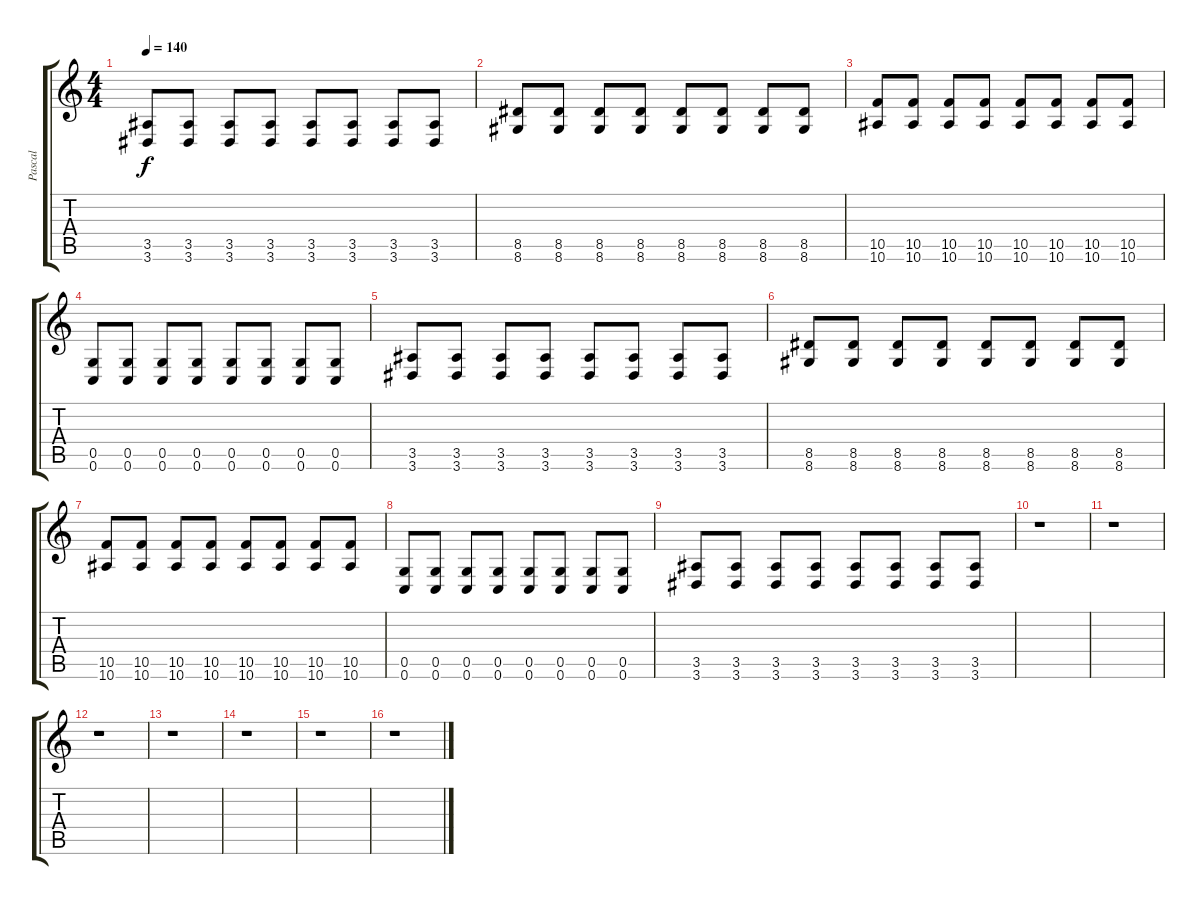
\track ("Pascal" "Pascal") {instrument overdrivenguitar}
\staff {score tabs}
\tuning (D4 A3 F3 C3 G2 C2) {hide}
\ts (4 4)
\tempo 140
\clef g2
\ks c
(3.5 3.6).8{dy f} (3.5 3.6).8 (3.5 3.6).8 (3.5 3.6).8 (3.5 3.6).8 (3.5 3.6).8 (3.5 3.6).8 (3.5 3.6).8 |
(8.5 8.6).8 (8.5 8.6).8 (8.5 8.6).8 (8.5 8.6).8 (8.5 8.6).8 (8.5 8.6).8 (8.5 8.6).8 (8.5 8.6).8 |
(10.5 10.6).8 (10.5 10.6).8 (10.5 10.6).8 (10.5 10.6).8 (10.5 10.6).8 (10.5 10.6).8 (10.5 10.6).8 (10.5 10.6).8 |
(0.5 0.6).8 (0.5 0.6).8 (0.5 0.6).8 (0.5 0.6).8 (0.5 0.6).8 (0.5 0.6).8 (0.5 0.6).8 (0.5 0.6).8 |
(3.5 3.6).8 (3.5 3.6).8 (3.5 3.6).8 (3.5 3.6).8 (3.5 3.6).8 (3.5 3.6).8 (3.5 3.6).8 (3.5 3.6).8 |
(8.5 8.6).8 (8.5 8.6).8 (8.5 8.6).8 (8.5 8.6).8 (8.5 8.6).8 (8.5 8.6).8 (8.5 8.6).8 (8.5 8.6).8 |
(10.5 10.6).8 (10.5 10.6).8 (10.5 10.6).8 (10.5 10.6).8 (10.5 10.6).8 (10.5 10.6).8 (10.5 10.6).8 (10.5 10.6).8 |
(0.5 0.6).8 (0.5 0.6).8 (0.5 0.6).8 (0.5 0.6).8 (0.5 0.6).8 (0.5 0.6).8 (0.5 0.6).8 (0.5 0.6).8 |
(3.5 3.6).8 (3.5 3.6).8 (3.5 3.6).8 (3.5 3.6).8 (3.5 3.6).8 (3.5 3.6).8 (3.5 3.6).8 (3.5 3.6).8 |
r.1 |
r.1 |
r.1 |
r.1 |
r.1 |
r.1 |
r.1
